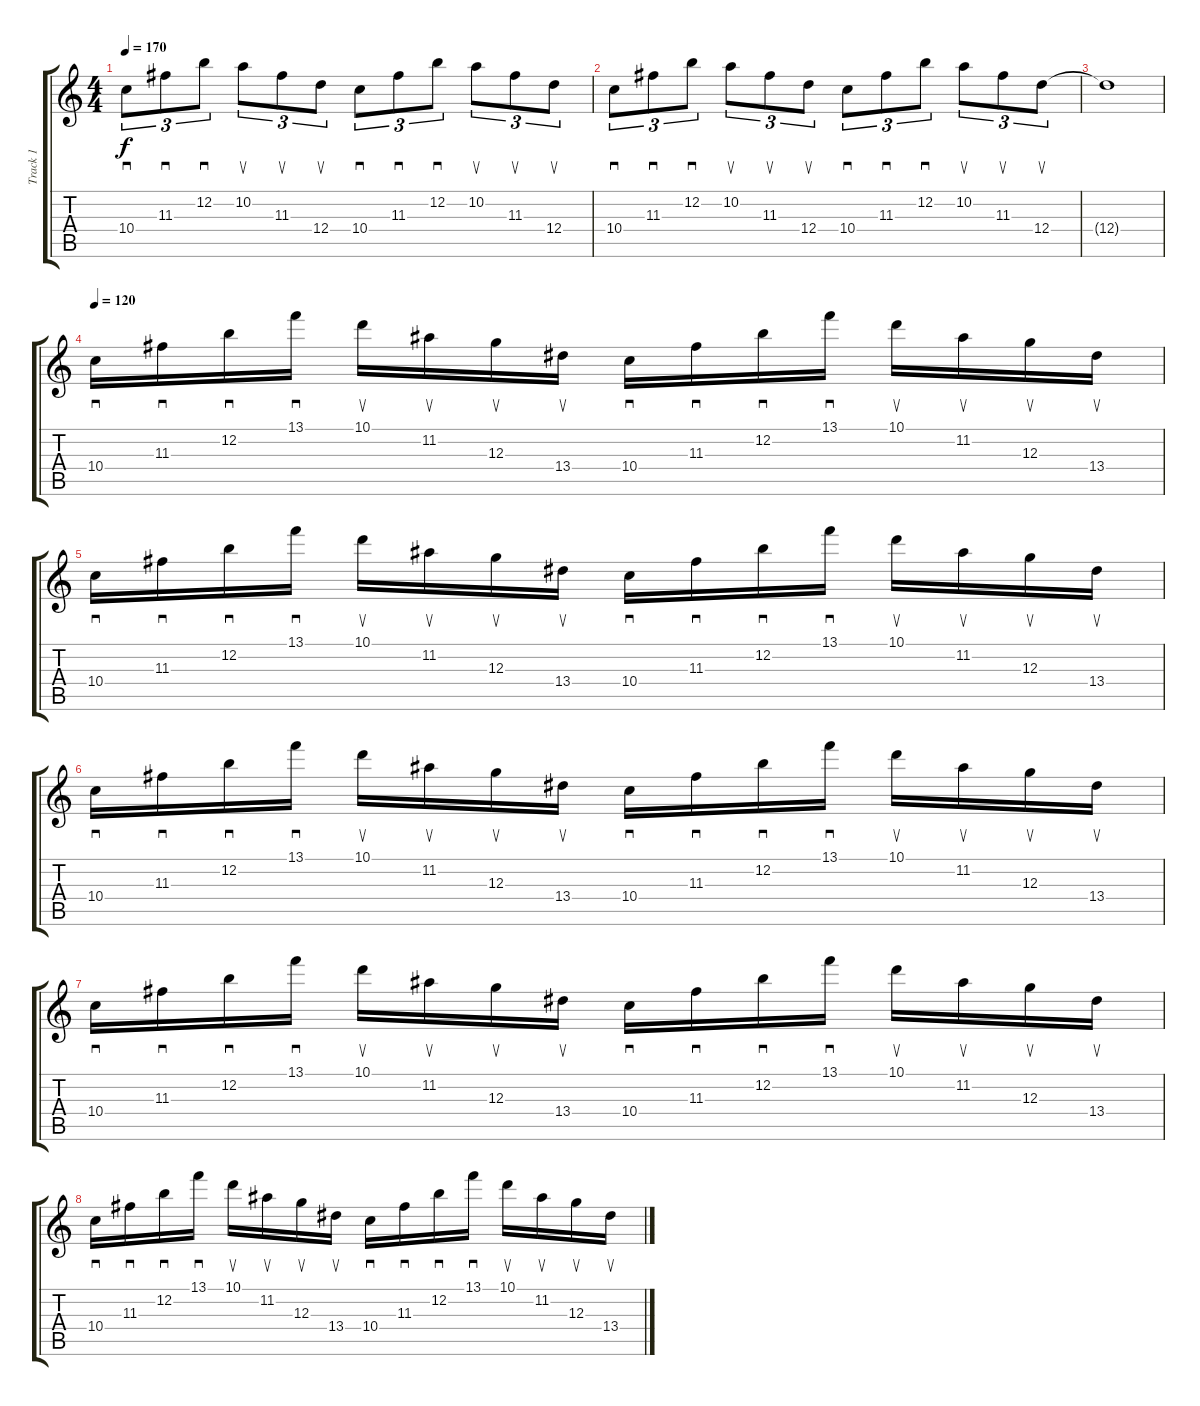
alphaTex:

\track ("Track 1" "Track 1") {instrument acousticguitarsteel}
\staff {score tabs}
\tuning (E4 B3 G3 D3 A2 E2) {hide}
\ts (4 4)
\tempo 170
\clef g2
\ks c
10.4.8{sd tu (3 2) dy f} 11.3.8{sd tu (3 2)} 12.2.8{sd tu (3 2)} 10.2.8{su tu (3 2)} 11.3.8{su tu (3 2)} 12.4.8{su tu (3 2)} 10.4.8{sd tu (3 2)} 11.3.8{sd tu (3 2)} 12.2.8{sd tu (3 2)} 10.2.8{su tu (3 2)} 11.3.8{su tu (3 2)} 12.4.8{su tu (3 2)} |
10.4.8{sd tu (3 2)} 11.3.8{sd tu (3 2)} 12.2.8{sd tu (3 2)} 10.2.8{su tu (3 2)} 11.3.8{su tu (3 2)} 12.4.8{su tu (3 2)} 10.4.8{sd tu (3 2)} 11.3.8{sd tu (3 2)} 12.2.8{sd tu (3 2)} 10.2.8{su tu (3 2)} 11.3.8{su tu (3 2)} 12.4.8{su tu (3 2)} |
12.4{t}.1 |
\tempo 120
10.4.16{sd} 11.3.16{sd} 12.2.16{sd} 13.1.16{sd} 10.1.16{su} 11.2.16{su} 12.3.16{su} 13.4.16{su} 10.4.16{sd} 11.3.16{sd} 12.2.16{sd} 13.1.16{sd} 10.1.16{su} 11.2.16{su} 12.3.16{su} 13.4.16{su} |
10.4.16{sd} 11.3.16{sd} 12.2.16{sd} 13.1.16{sd} 10.1.16{su} 11.2.16{su} 12.3.16{su} 13.4.16{su} 10.4.16{sd} 11.3.16{sd} 12.2.16{sd} 13.1.16{sd} 10.1.16{su} 11.2.16{su} 12.3.16{su} 13.4.16{su} |
10.4.16{sd} 11.3.16{sd} 12.2.16{sd} 13.1.16{sd} 10.1.16{su} 11.2.16{su} 12.3.16{su} 13.4.16{su} 10.4.16{sd} 11.3.16{sd} 12.2.16{sd} 13.1.16{sd} 10.1.16{su} 11.2.16{su} 12.3.16{su} 13.4.16{su} |
10.4.16{sd} 11.3.16{sd} 12.2.16{sd} 13.1.16{sd} 10.1.16{su} 11.2.16{su} 12.3.16{su} 13.4.16{su} 10.4.16{sd} 11.3.16{sd} 12.2.16{sd} 13.1.16{sd} 10.1.16{su} 11.2.16{su} 12.3.16{su} 13.4.16{su} |
10.4.16{sd} 11.3.16{sd} 12.2.16{sd} 13.1.16{sd} 10.1.16{su} 11.2.16{su} 12.3.16{su} 13.4.16{su} 10.4.16{sd} 11.3.16{sd} 12.2.16{sd} 13.1.16{sd} 10.1.16{su} 11.2.16{su} 12.3.16{su} 13.4.16{su}
